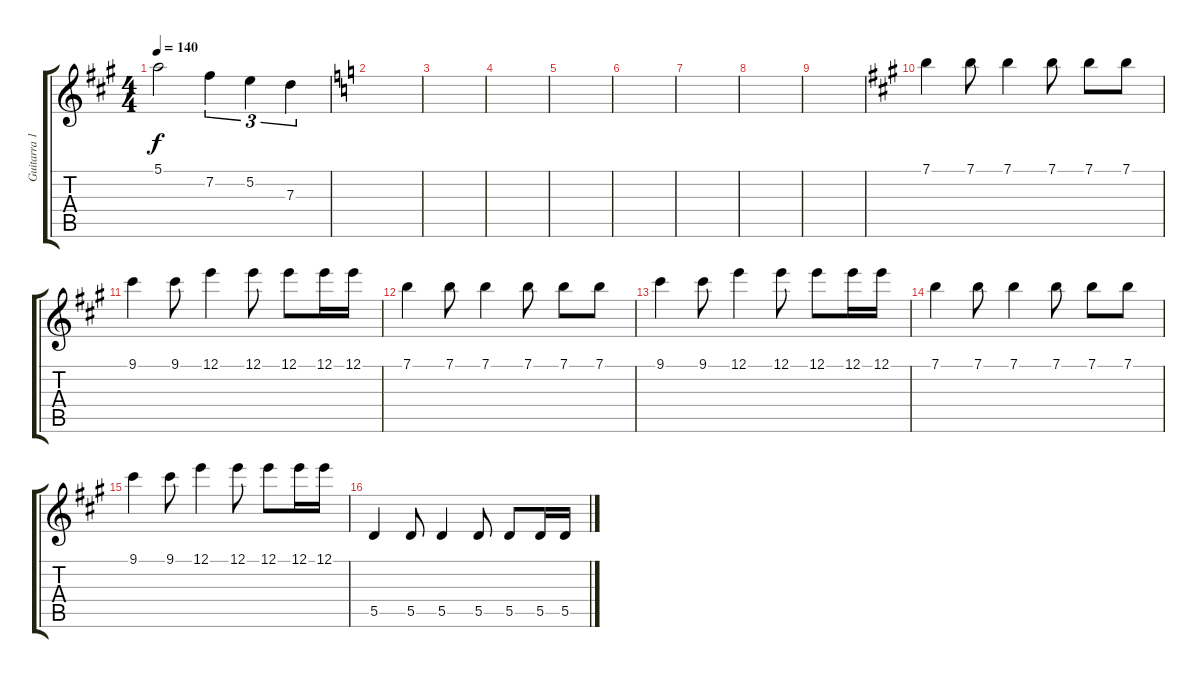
\track ("Guitarra 1" "Guitarra 1") {instrument acousticguitarnylon}
\staff {score tabs}
\tuning (E4 B3 G3 D3 A2 E2) {hide}
\ts (4 4)
\tempo 140
\clef g2
\ks a
5.1.2{dy f} 7.2.4{tu (3 2)} 5.2.4{tu (3 2)} 7.3.4{tu (3 2)} |
\ks c
|
|
|
|
|
|
|
|
\ks a
7.1.4 7.1.8 7.1.4 7.1.8 7.1.8 7.1.8 |
9.1.4 9.1.8 12.1.4 12.1.8 12.1.8 12.1.16 12.1.16 |
7.1.4 7.1.8 7.1.4 7.1.8 7.1.8 7.1.8 |
9.1.4 9.1.8 12.1.4 12.1.8 12.1.8 12.1.16 12.1.16 |
7.1.4 7.1.8 7.1.4 7.1.8 7.1.8 7.1.8 |
9.1.4 9.1.8 12.1.4 12.1.8 12.1.8 12.1.16 12.1.16 |
5.5.4 5.5.8 5.5.4 5.5.8 5.5.8 5.5.16 5.5.16
